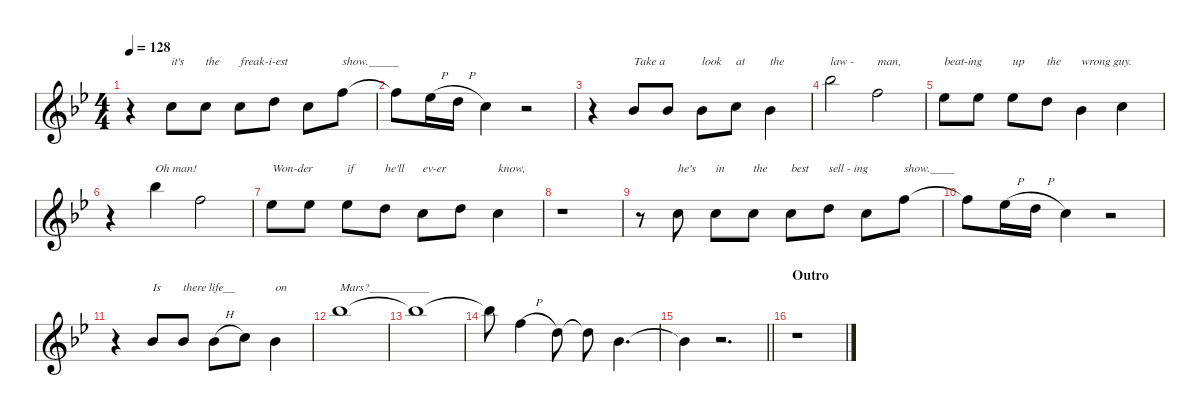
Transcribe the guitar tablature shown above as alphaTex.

\defaultSystemsLayout 4
\hideDynamics
\bracketExtendMode groupsimilarinstruments
\singleTrackTrackNamePolicy hidden
\multiTrackTrackNamePolicy hidden
\firstSystemTrackNameMode fullname
\firstSystemTrackNameOrientation horizontal
\otherSystemsTrackNameOrientation horizontal
\extendBarLines
\track ("David Bowie" "fl.") {defaultSystemsLayout 4 instrument flute}
\staff {score}
\tuning (E4 B3 G3 D3 A2 E2)
\ts (4 4)
\tempo 128
\clef g2
\ks bb
r.4{dy f beam Down} 13.2{acc forcenatural}.8{txt "it's" beam Down} 13.2{acc forcenatural}.8{txt "the" beam Down} 13.2{acc forcenatural}.8{txt "freak-i-est" beam Down} 15.2{acc forcenatural}.8{beam Down} 13.2{acc forcenatural}.8{beam Down} 18.2{acc forcenatural}.8{txt "show._____" beam Down} |
18.2{t acc forcenatural}.8{beam Down} 16.2{h acc b}.16{beam Down} 15.2{h acc forcenatural}.16{beam Down} 13.2{acc forcenatural}.4{beam Down} r.2{beam Down} |
r.4{beam Down} 15.3{acc b}.8{txt "Take a" beam Up} 15.3{acc b}.8{beam Up} 15.3{acc b}.8{txt "look" beam Down} 13.2{acc forcenatural}.8{txt "at" beam Down} 15.3{acc b}.4{txt "the" beam Down} |
18.1{acc b}.2{txt "law -" beam Down} 13.1{acc forcenatural}.2{txt "man," beam Down} |
16.2{acc b}.8{txt "beat-ing" beam Down} 16.2{acc b}.8{beam Down} 16.2{acc b}.8{txt "up" beam Down} 15.2{acc forcenatural}.8{txt "the" beam Down} 15.3{acc b}.4{txt "wrong guy." beam Down} 13.2{acc forcenatural}.4{beam Down} |
r.4{beam Down} 18.1{acc b}.4{txt "Oh man!" beam Down} 13.1{acc forcenatural}.2{beam Down} |
16.2{acc b}.8{txt "Won-der" beam Down} 16.2{acc b}.8{beam Down} 16.2{acc b}.8{txt "if" beam Down} 15.2{acc forcenatural}.8{txt "he'll" beam Down} 13.2{acc forcenatural}.8{txt "ev-er" beam Down} 15.2{acc forcenatural}.8{beam Down} 13.2{acc forcenatural}.4{txt "know," beam Down} |
r.1{beam Down} |
r.8{beam Down} 13.2{acc forcenatural}.8{txt "he's" beam Down} 13.2{acc forcenatural}.8{txt "in" beam Down} 13.2{acc forcenatural}.8{txt "the" beam Down} 13.2{acc forcenatural}.8{txt "best" beam Down} 15.2{acc forcenatural}.8{txt "sell - ing" beam Down} 13.2{acc forcenatural}.8{beam Down} 18.2{acc forcenatural}.8{txt "show.____" beam Down} |
18.2{t acc forcenatural}.8{beam Down} 16.2{h acc b}.16{beam Down} 15.2{h acc forcenatural}.16{beam Down} 13.2{acc forcenatural}.4{beam Down} r.2{beam Down} |
r.4{beam Down} 15.3{acc b}.8{txt "Is" beam Up} 15.3{acc b}.8{txt "there life__" beam Up} 15.3{h acc b}.8{beam Down} 17.3{acc forcenatural}.8{beam Down} 15.3{acc b}.4{txt "on" beam Down} |
27.3{acc b}.1{txt "Mars?__________" beam Down} |
27.3{t acc b}.1{beam Down} |
27.3{t acc b}.8{beam Down} 22.3{h acc forcenatural}.4{beam Down} 19.3{acc forcenatural}.8{beam Down} 19.3{t acc forcenatural}.8{beam Down} 15.3{acc b}.4{d beam Down} |
\barLineRight lightlight
15.3{t acc b}.4{beam Down} r.2{d beam Down} |
\section ("" "Outro")
r.1{beam Down}
